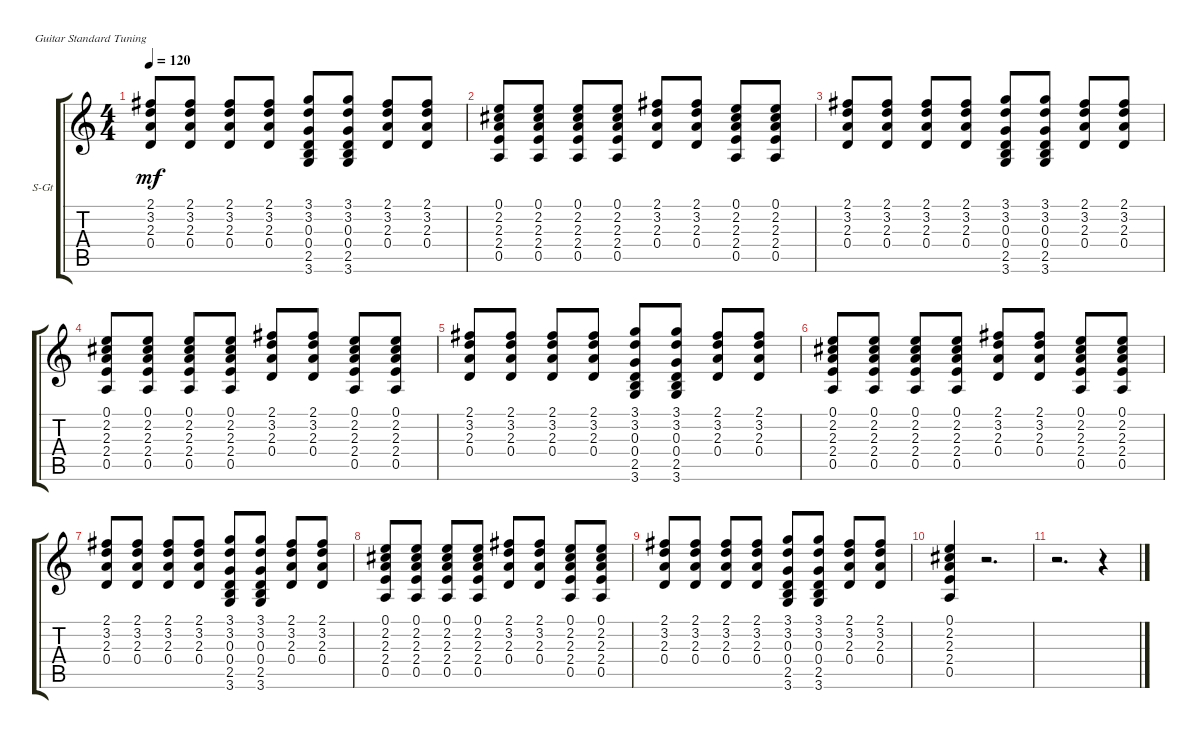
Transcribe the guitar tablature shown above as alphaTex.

\bracketExtendMode groupsimilarinstruments
\firstSystemTrackNameOrientation horizontal
\otherSystemsTrackNameOrientation horizontal
\track ("Guitar 2" "S-Gt") {instrument acousticguitarsteel}
\staff {score tabs}
\tuning (E4 B3 G3 D3 A2 E2)
\ts (4 4)
\tempo 120
\clef g2
\ks c
(2.1 3.2 2.3 0.4).8{dy mf} (2.1 3.2 2.3 0.4).8 (2.1 3.2 2.3 0.4).8 (2.1 3.2 2.3 0.4).8 (3.1 3.2 0.3 0.4 2.5 3.6).8 (3.1 3.2 0.3 0.4 2.5 3.6).8 (2.1 3.2 2.3 0.4).8 (2.1 3.2 2.3 0.4).8 |
(0.1 2.2 2.3 2.4 0.5).8 (0.1 2.2 2.3 2.4 0.5).8 (0.1 2.2 2.3 2.4 0.5).8 (0.1 2.2 2.3 2.4 0.5).8 (2.1 3.2 2.3 0.4).8 (2.1 3.2 2.3 0.4).8 (0.1 2.2 2.3 2.4 0.5).8 (0.1 2.2 2.3 2.4 0.5).8 |
(2.1 3.2 2.3 0.4).8 (2.1 3.2 2.3 0.4).8 (2.1 3.2 2.3 0.4).8 (2.1 3.2 2.3 0.4).8 (3.1 3.2 0.3 0.4 2.5 3.6).8 (3.1 3.2 0.3 0.4 2.5 3.6).8 (2.1 3.2 2.3 0.4).8 (2.1 3.2 2.3 0.4).8 |
(0.1 2.2 2.3 2.4 0.5).8 (0.1 2.2 2.3 2.4 0.5).8 (0.1 2.2 2.3 2.4 0.5).8 (0.1 2.2 2.3 2.4 0.5).8 (2.1 3.2 2.3 0.4).8 (2.1 3.2 2.3 0.4).8 (0.1 2.2 2.3 2.4 0.5).8 (0.1 2.2 2.3 2.4 0.5).8 |
(2.1 3.2 2.3 0.4).8 (2.1 3.2 2.3 0.4).8 (2.1 3.2 2.3 0.4).8 (2.1 3.2 2.3 0.4).8 (3.1 3.2 0.3 0.4 2.5 3.6).8 (3.1 3.2 0.3 0.4 2.5 3.6).8 (2.1 3.2 2.3 0.4).8 (2.1 3.2 2.3 0.4).8 |
(0.1 2.2 2.3 2.4 0.5).8 (0.1 2.2 2.3 2.4 0.5).8 (0.1 2.2 2.3 2.4 0.5).8 (0.1 2.2 2.3 2.4 0.5).8 (2.1 3.2 2.3 0.4).8 (2.1 3.2 2.3 0.4).8 (0.1 2.2 2.3 2.4 0.5).8 (0.1 2.2 2.3 2.4 0.5).8 |
(2.1 3.2 2.3 0.4).8 (2.1 3.2 2.3 0.4).8 (2.1 3.2 2.3 0.4).8 (2.1 3.2 2.3 0.4).8 (3.1 3.2 0.3 0.4 2.5 3.6).8 (3.1 3.2 0.3 0.4 2.5 3.6).8 (2.1 3.2 2.3 0.4).8 (2.1 3.2 2.3 0.4).8 |
(0.1 2.2 2.3 2.4 0.5).8 (0.1 2.2 2.3 2.4 0.5).8 (0.1 2.2 2.3 2.4 0.5).8 (0.1 2.2 2.3 2.4 0.5).8 (2.1 3.2 2.3 0.4).8 (2.1 3.2 2.3 0.4).8 (0.1 2.2 2.3 2.4 0.5).8 (0.1 2.2 2.3 2.4 0.5).8 |
(2.1 3.2 2.3 0.4).8 (2.1 3.2 2.3 0.4).8 (2.1 3.2 2.3 0.4).8 (2.1 3.2 2.3 0.4).8 (3.1 3.2 0.3 0.4 2.5 3.6).8 (3.1 3.2 0.3 0.4 2.5 3.6).8 (2.1 3.2 2.3 0.4).8 (2.1 3.2 2.3 0.4).8 |
(0.1 2.2 2.3 2.4 0.5).4 r.2{d} |
r.2{d} r.4
